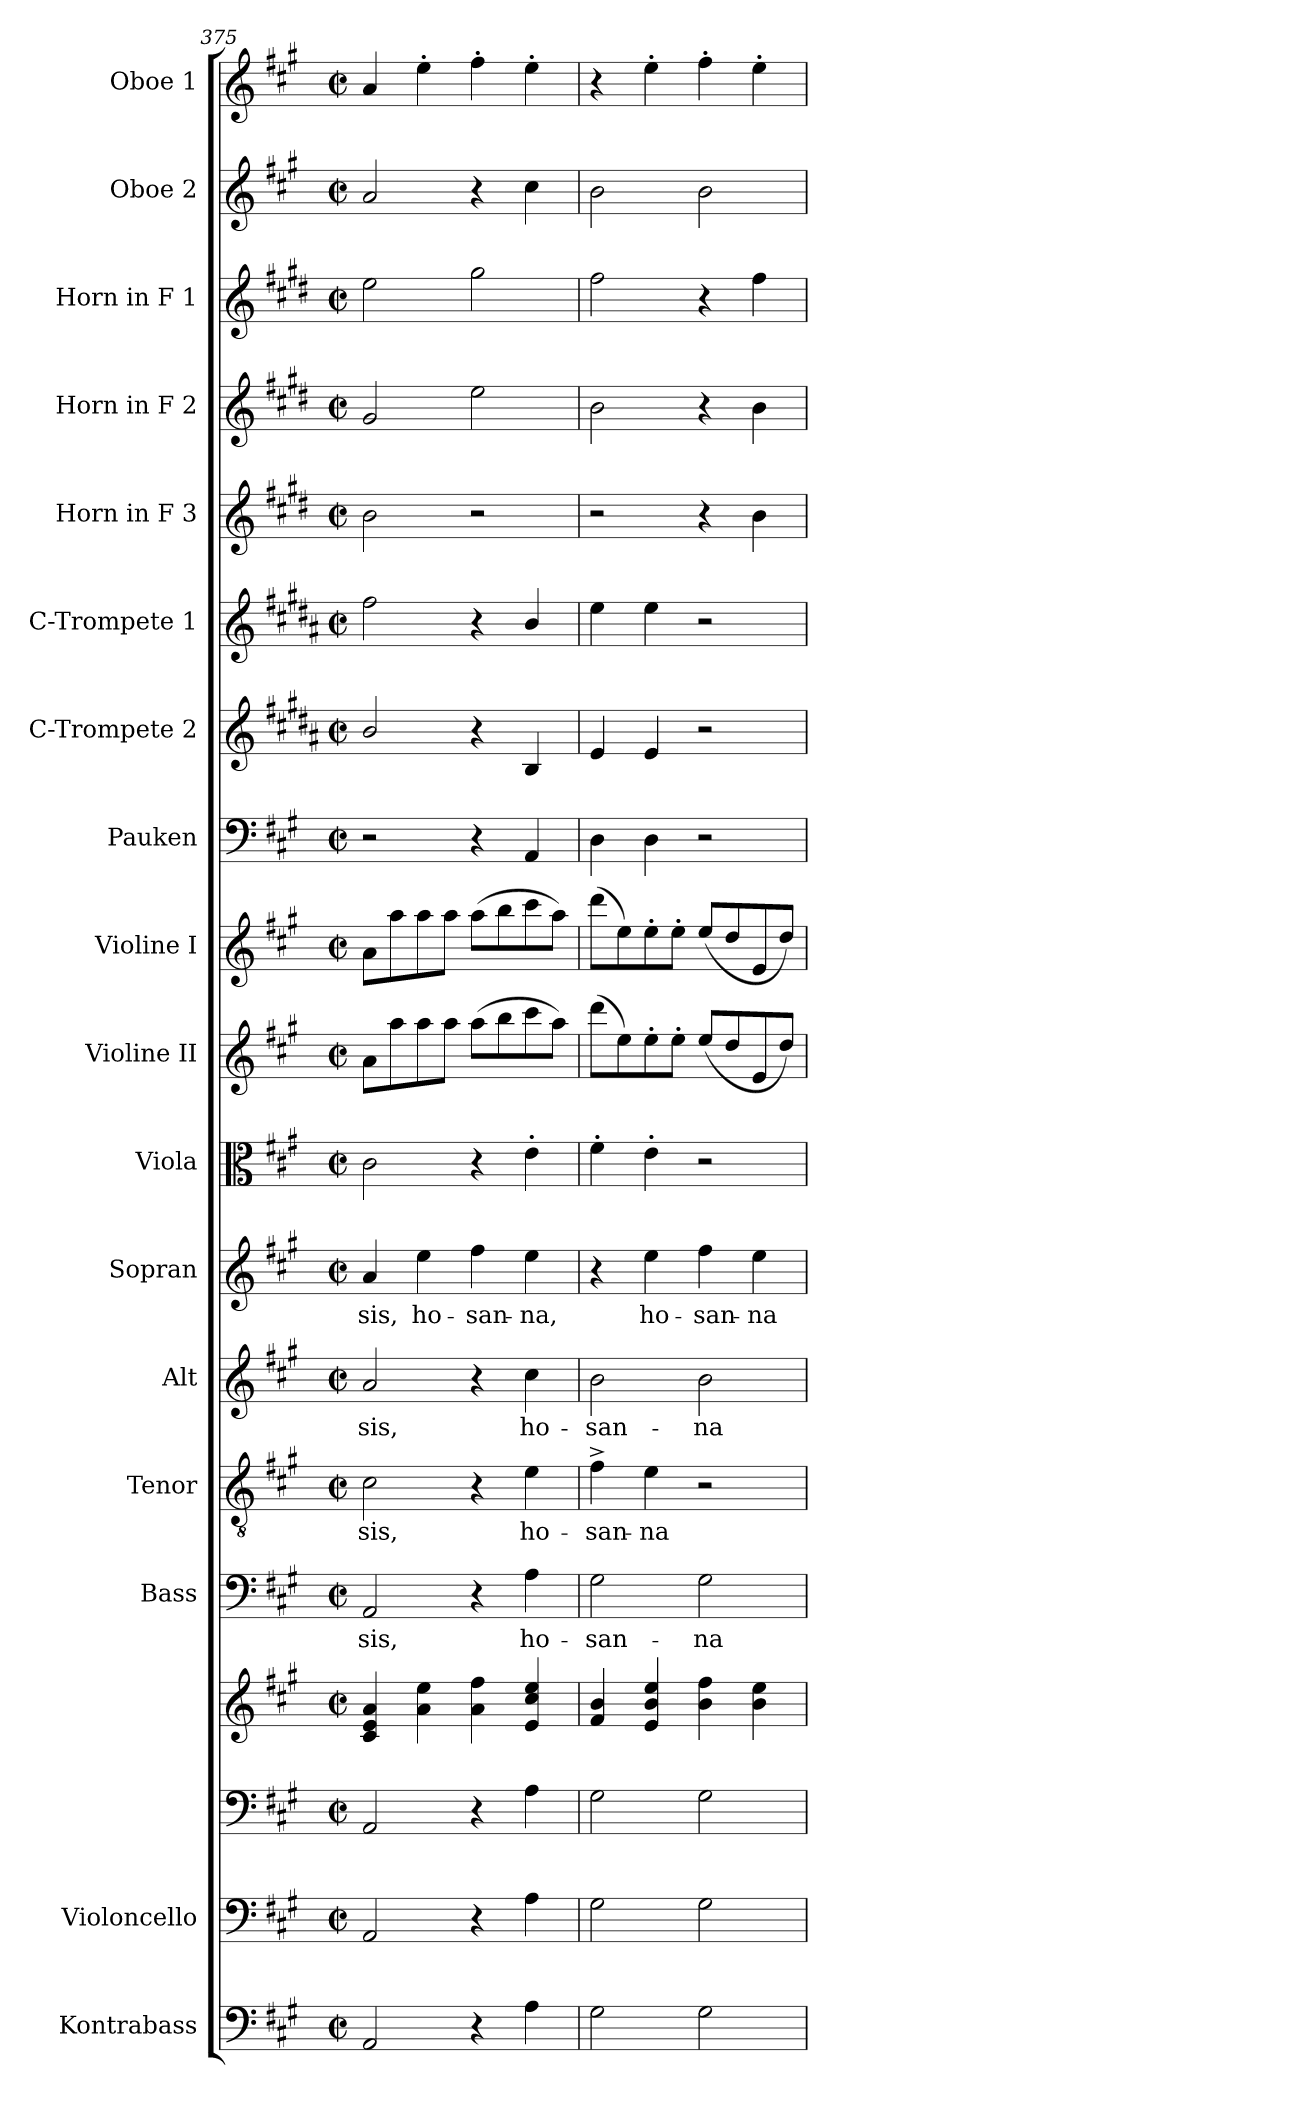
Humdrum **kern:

**kern	**kern	**kern	**kern	**kern	**text	**kern	**text	**kern	**text	**kern	**text	**kern	**kern	**kern	**kern	**kern	**kern	**kern	**kern	**kern	**kern	**kern
*part18	*part17	*part16	*part16	*part15	*part15	*part14	*part14	*part13	*part13	*part12	*part12	*part11	*part10	*part9	*part8	*part7	*part6	*part5	*part4	*part3	*part2	*part1
*staff19	*staff18	*staff17	*staff16	*staff15	*staff15	*staff14	*staff14	*staff13	*staff13	*staff12	*staff12	*staff11	*staff10	*staff9	*staff8	*staff7	*staff6	*staff5	*staff4	*staff3	*staff2	*staff1
*I"Kontrabass	*I"Violoncello	*	*	*I"Bass	*	*I"Tenor	*	*I"Alt	*	*I"Sopran	*	*I"Viola	*I"Violine II	*I"Violine I	*I"Pauken	*I"C-Trompete 2	*I"C-Trompete 1	*I"Horn in F 3	*I"Horn in F 2	*I"Horn in F 1	*I"Oboe 2	*I"Oboe 1
*I'Kb.	*I'Vc.	*	*	*I'B.	*	*I'T.	*	*I'A.	*	*I'S.	*	*I'Vla.	*I'Vl. II	*I'Vl. I	*I'Pk.	*I'C Trp. 2	*I'C Trp. 1	*	*	*	*I'Ob. 2	*I'Ob. 1
*clefF4	*clefF4	*clefF4	*clefG2	*clefF4	*	*clefGv2	*	*clefG2	*	*clefG2	*	*clefC3	*clefG2	*clefG2	*clefF4	*clefG2	*clefG2	*clefG2	*clefG2	*clefG2	*clefG2	*clefG2
*ITrd7c12	*	*	*	*	*	*	*	*	*	*	*	*	*	*	*	*ITrd1c2	*ITrd1c2	*ITrd4c7	*ITrd4c7	*ITrd4c7	*	*
*k[f#c#g#]	*k[f#c#g#]	*k[f#c#g#]	*k[f#c#g#]	*k[f#c#g#]	*	*k[f#c#g#]	*	*k[f#c#g#]	*	*k[f#c#g#]	*	*k[f#c#g#]	*k[f#c#g#]	*k[f#c#g#]	*k[f#c#g#]	*k[f#c#g#]	*k[f#c#g#]	*k[f#c#g#]	*k[f#c#g#]	*k[f#c#g#]	*k[f#c#g#]	*k[f#c#g#]
*A:	*A:	*A:	*A:	*A:	*	*A:	*	*A:	*	*A:	*	*A:	*A:	*A:	*A:	*A:	*A:	*A:	*A:	*A:	*A:	*A:
*M2/2	*M2/2	*M2/2	*M2/2	*M2/2	*	*M2/2	*	*M2/2	*	*M2/2	*	*M2/2	*M2/2	*M2/2	*M2/2	*M2/2	*M2/2	*M2/2	*M2/2	*M2/2	*M2/2	*M2/2
*met(c|)	*met(c|)	*met(c|)	*met(c|)	*met(c|)	*	*met(c|)	*	*met(c|)	*	*met(c|)	*	*met(c|)	*met(c|)	*met(c|)	*met(c|)	*met(c|)	*met(c|)	*met(c|)	*met(c|)	*met(c|)	*met(c|)	*met(c|)
=375	=375	=375	=375	=375	=375	=375	=375	=375	=375	=375	=375	=375	=375	=375	=375	=375	=375	=375	=375	=375	=375	=375
!	!	!	!	!	!LO:LY:b	!	!LO:LY:b	!	!LO:LY:b	!	!LO:LY:b	!	!	!	!	!	!	!	!	!	!	!
2AAA/	2AA/	2AA/	4c#/ 4e/ 4a/	2AA/	-sis,	2c#\	-sis,	2a/	-sis,	4a/	-sis,	2c#\	8a\L	8a\L	2r	2a/	2ee\	2e\	2c#/	2a\	2a/	4a/
.	.	.	.	.	.	.	.	.	.	.	.	.	8aa\	8aa\	.	.	.	.	.	.	.	.
!	!	!	!	!	!	!	!	!	!	!	!LO:LY:b	!	!	!	!	!	!	!	!	!	!	!
.	.	.	4a\ 4ee\	.	.	.	.	.	.	4ee\	ho-	.	8aa\	8aa\	.	.	.	.	.	.	.	4ee'>\
.	.	.	.	.	.	.	.	.	.	.	.	.	8aa\J	8aa\J	.	.	.	.	.	.	.	.
!	!	!	!	!	!	!	!	!	!	!	!LO:LY:b	!	!	!	!	!	!	!	!	!	!	!
4r	4r	4r	4a\ 4ff#\	4r	.	4r	.	4r	.	4ff#\	-san-	4r	(>8aa\L	(>8aa\L	4r	4r	4r	2r	2a\	2cc#\	4r	4ff#'>\
.	.	.	.	.	.	.	.	.	.	.	.	.	8bb\	8bb\	.	.	.	.	.	.	.	.
!	!	!	!	!	!LO:LY:b	!	!LO:LY:b	!	!LO:LY:b	!	!LO:LY:b	!	!	!	!	!	!	!	!	!	!	!
4AA\	4A\	4A\	4e/ 4cc#/ 4ee/	4A\	ho-	4e\	ho-	4cc#\	ho-	4ee\	-na,	4e'>\	8ccc#\	8ccc#\	4AA/	4A/	4a/	.	.	.	4cc#\	4ee'>\
.	.	.	.	.	.	.	.	.	.	.	.	.	8aa\J)	8aa\J)	.	.	.	.	.	.	.	.
=376	=376	=376	=376	=376	=376	=376	=376	=376	=376	=376	=376	=376	=376	=376	=376	=376	=376	=376	=376	=376	=376	=376
!	!	!	!	!	!LO:LY:b	!	!LO:LY:b	!	!LO:LY:b	!	!	!	!	!	!	!	!	!	!	!	!	!
2GG#\	2G#\	2G#\	4f#/ 4b/	2G#\	-san-	4f#^>\	-san-	2b\	-san-	4r	.	4f#'>\	(>8ddd\L	(>8ddd\L	4D\	4d/	4dd\	2r	2e\	2b\	2b\	4r
.	.	.	.	.	.	.	.	.	.	.	.	.	8ee\)	8ee\)	.	.	.	.	.	.	.	.
!	!	!	!	!	!	!	!LO:LY:b	!	!	!	!LO:LY:b	!	!	!	!	!	!	!	!	!	!	!
.	.	.	4e/ 4b/ 4ee/	.	.	4e\	-na	.	.	4ee\	ho-	4e'>\	8ee'>\	8ee'>\	4D\	4d/	4dd\	.	.	.	.	4ee'>\
.	.	.	.	.	.	.	.	.	.	.	.	.	8ee'>\J	8ee'>\J	.	.	.	.	.	.	.	.
!	!	!	!	!	!LO:LY:b	!	!	!	!LO:LY:b	!	!LO:LY:b	!	!	!	!	!	!	!	!	!	!	!
2GG#\	2G#\	2G#\	4b\ 4ff#\	2G#\	-na	2r	.	2b\	-na	4ff#\	-san-	2r	(<8ee/L	(<8ee/L	2r	2r	2r	4r	4r	4r	2b\	4ff#'>\
.	.	.	.	.	.	.	.	.	.	.	.	.	8dd/	8dd/	.	.	.	.	.	.	.	.
!	!	!	!	!	!	!	!	!	!	!	!LO:LY:b	!	!	!	!	!	!	!	!	!	!	!
.	.	.	4b\ 4ee\	.	.	.	.	.	.	4ee\	-na	.	8e/	8e/	.	.	.	4e\	4e\	4b\	.	4ee'>\
.	.	.	.	.	.	.	.	.	.	.	.	.	8dd/J)	8dd/J)	.	.	.	.	.	.	.	.
=	=	=	=	=	=	=	=	=	=	=	=	=	=	=	=	=	=	=	=	=	=	=
*-	*-	*-	*-	*-	*-	*-	*-	*-	*-	*-	*-	*-	*-	*-	*-	*-	*-	*-	*-	*-	*-	*-
